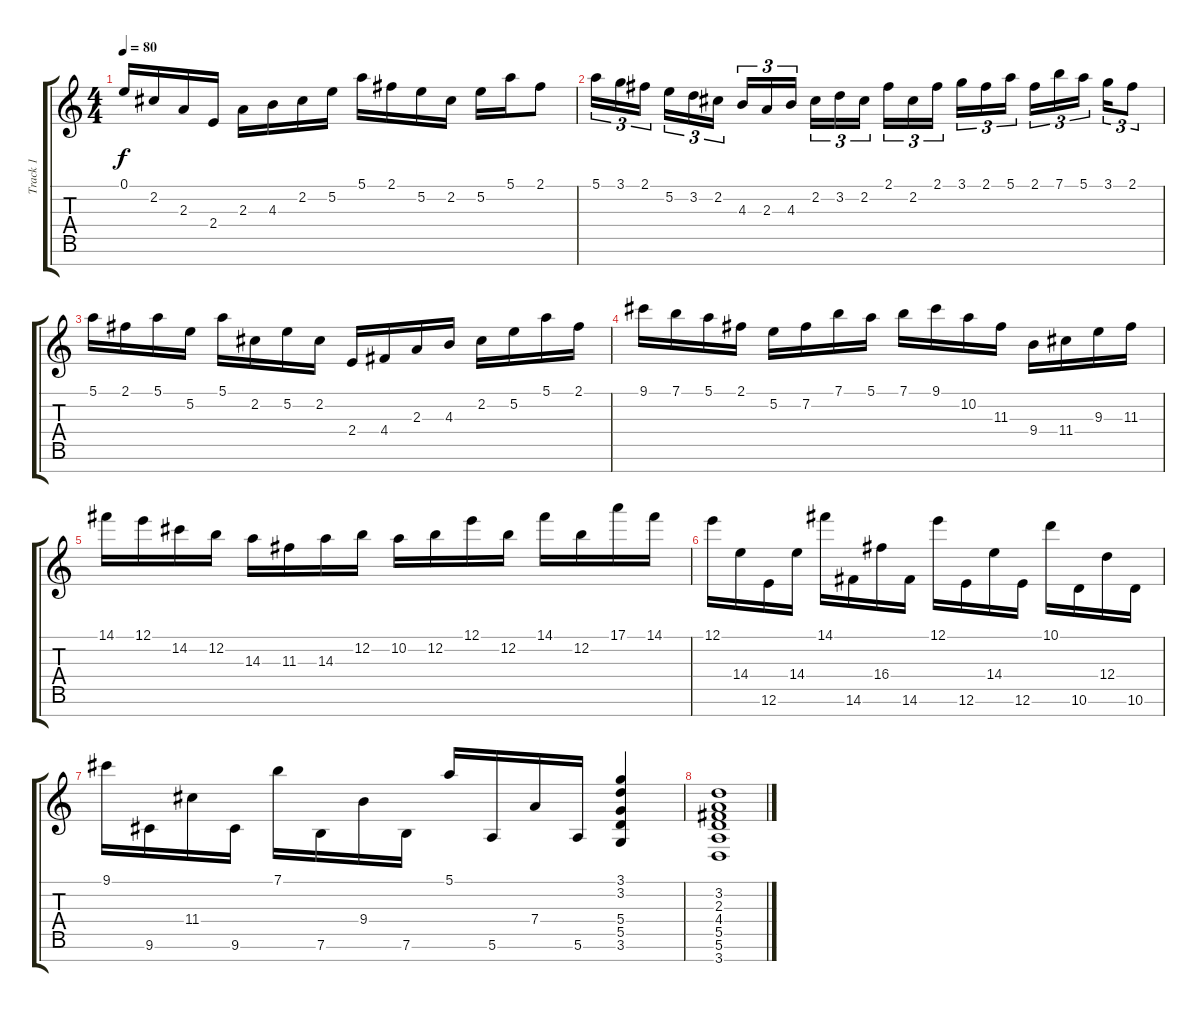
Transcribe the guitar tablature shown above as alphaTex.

\track ("Track 1" "Track 1") {instrument acousticguitarnylon}
\staff {score tabs}
\tuning (E4 B3 G3 D3 A2 E2 B1) {hide}
\ts (4 4)
\tempo 80
\clef g2
\ks c
0.1.16{dy f} 2.2.16 2.3.16 2.4.16 2.3.16 4.3.16 2.2.16 5.2.16 5.1.16 2.1.16 5.2.16 2.2.16 5.2.16 5.1.16 2.1.8 |
5.1.16{tu (3 2)} 3.1.16{tu (3 2)} 2.1.16{tu (3 2) beam splitsecondary} 5.2.16{tu (3 2)} 3.2.16{tu (3 2)} 2.2.16{tu (3 2)} 4.3.16{tu (3 2)} 2.3.16{tu (3 2)} 4.3.16{tu (3 2) beam splitsecondary} 2.2.16{tu (3 2)} 3.2.16{tu (3 2)} 2.2.16{tu (3 2)} 2.1.16{tu (3 2)} 2.2.16{tu (3 2)} 2.1.16{tu (3 2) beam splitsecondary} 3.1.16{tu (3 2)} 2.1.16{tu (3 2)} 5.1.16{tu (3 2)} 2.1.16{tu (3 2)} 7.1.16{tu (3 2)} 5.1.16{tu (3 2) beam splitsecondary} 3.1.16{tu (3 2)} 2.1.8{tu (3 2)} |
5.1.16 2.1.16 5.1.16 5.2.16 5.1.16 2.2.16 5.2.16 2.2.16 2.4.16 4.4.16 2.3.16 4.3.16 2.2.16 5.2.16 5.1.16 2.1.16 |
9.1.16 7.1.16 5.1.16 2.1.16 5.2.16 7.2.16 7.1.16 5.1.16 7.1.16 9.1.16 10.2.16 11.3.16 9.4.16 11.4.16 9.3.16 11.3.16 |
14.1.16 12.1.16 14.2.16 12.2.16 14.3.16 11.3.16 14.3.16 12.2.16 10.2.16 12.2.16 12.1.16 12.2.16 14.1.16 12.2.16 17.1.16 14.1.16 |
12.1.16 14.4.16 12.6.16 14.4.16 14.1.16 14.6.16 16.4.16 14.6.16 12.1.16 12.6.16 14.4.16 12.6.16 10.1.16 10.6.16 12.4.16 10.6.16 |
9.1.16 9.6.16 11.4.16 9.6.16 7.1.16 7.6.16 9.4.16 7.6.16 5.1.16 5.6.16 7.4.16 5.6.16 (3.1 3.2 5.4 5.5 3.6).4 |
(3.2 2.3 4.4 5.5 5.6 3.7).1
